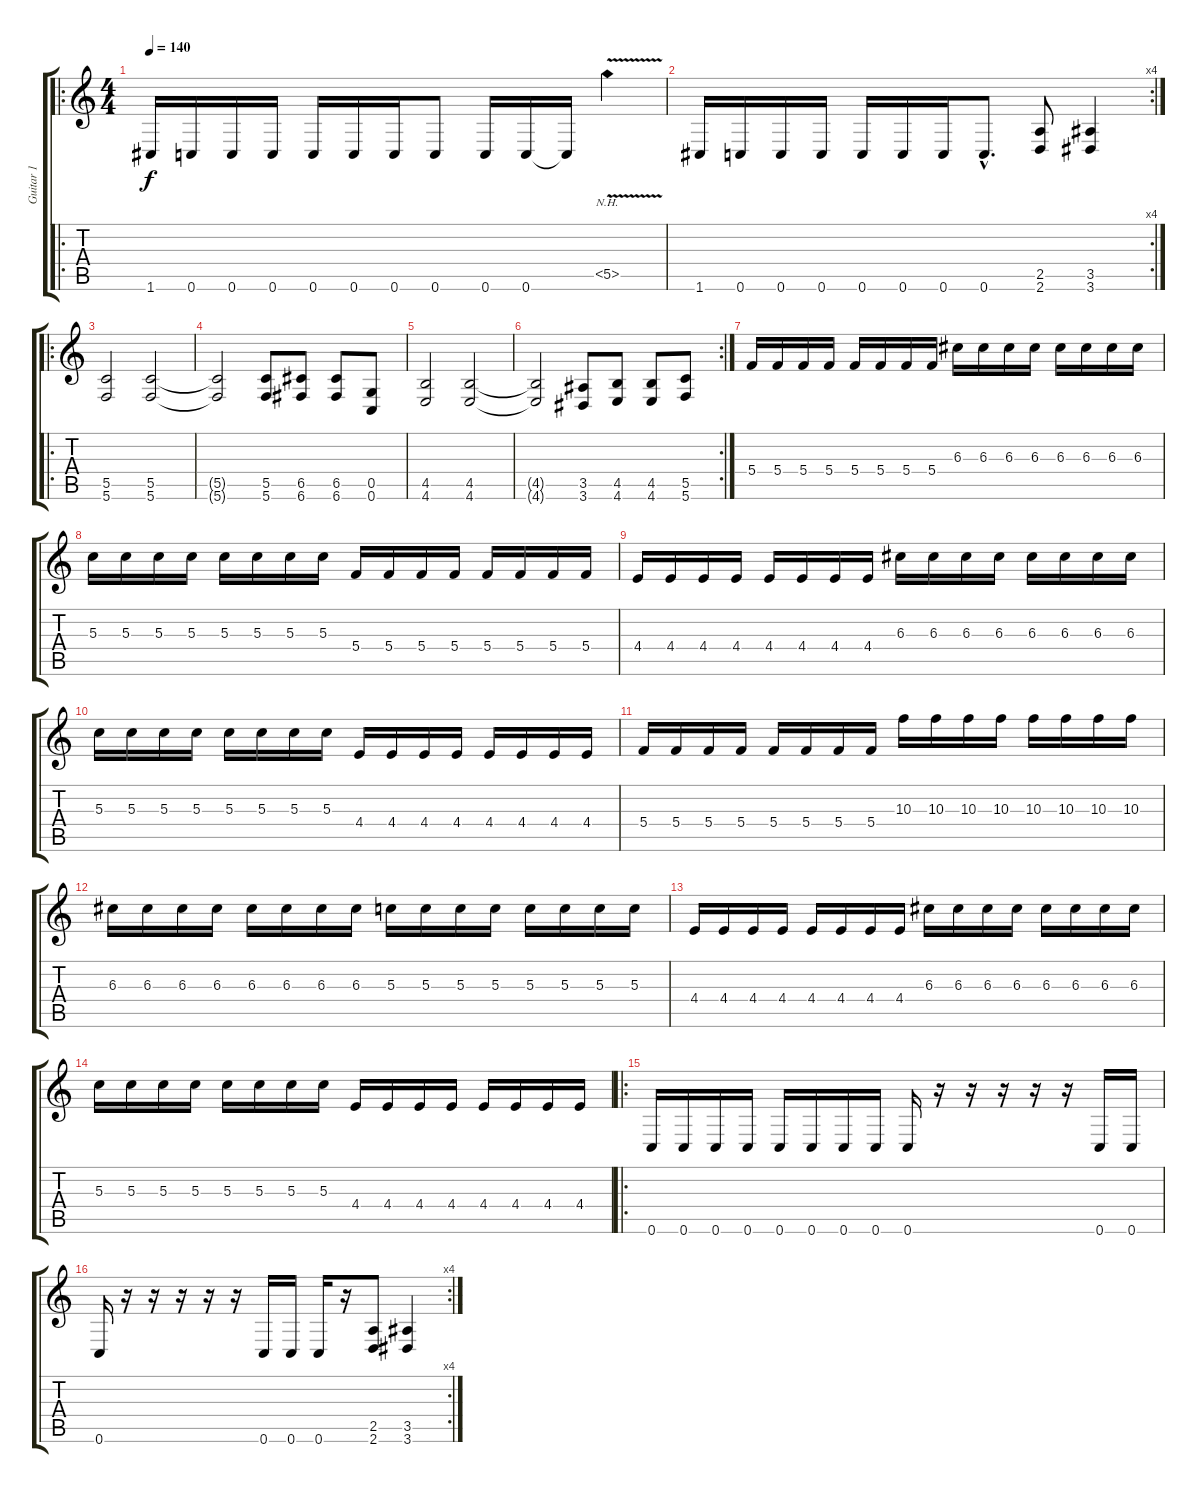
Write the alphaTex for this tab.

\track ("Guitar 1" "Guitar 1") {instrument distortionguitar}
\staff {score tabs}
\tuning (E4 C4 G3 C3 G2 C2) {hide}
\ro
\ts (4 4)
\tempo 140
\clef g2
\ks c
1.6.16{dy f} 0.6.16 0.6.16 0.6.16 0.6.16 0.6.16 0.6.16 0.6.8 0.6.16 0.6.16 0.6{t}.16 5.5{nh v}.4 |
\rc 4
1.6.16 0.6.16 0.6.16 0.6.16 0.6.16 0.6.16 0.6.16 0.6{hac}.8{d} (2.5 2.6).8 (3.5 3.6).4 |
\ro
(5.5 5.6).2 (5.5 5.6).2 |
(5.5{t} 5.6{t}).2 (5.5 5.6).8 (6.5 6.6).8 (6.5 6.6).8 (0.5 0.6).8 |
(4.5 4.6).2 (4.5 4.6).2 |
\rc 2
(4.5{t} 4.6{t}).2 (3.5 3.6).8 (4.5 4.6).8 (4.5 4.6).8 (5.5 5.6).8 |
5.4.16 5.4.16 5.4.16 5.4.16 5.4.16 5.4.16 5.4.16 5.4.16 6.3.16 6.3.16 6.3.16 6.3.16 6.3.16 6.3.16 6.3.16 6.3.16 |
5.3.16 5.3.16 5.3.16 5.3.16 5.3.16 5.3.16 5.3.16 5.3.16 5.4.16 5.4.16 5.4.16 5.4.16 5.4.16 5.4.16 5.4.16 5.4.16 |
4.4.16 4.4.16 4.4.16 4.4.16 4.4.16 4.4.16 4.4.16 4.4.16 6.3.16 6.3.16 6.3.16 6.3.16 6.3.16 6.3.16 6.3.16 6.3.16 |
5.3.16 5.3.16 5.3.16 5.3.16 5.3.16 5.3.16 5.3.16 5.3.16 4.4.16 4.4.16 4.4.16 4.4.16 4.4.16 4.4.16 4.4.16 4.4.16 |
5.4.16 5.4.16 5.4.16 5.4.16 5.4.16 5.4.16 5.4.16 5.4.16 10.3.16 10.3.16 10.3.16 10.3.16 10.3.16 10.3.16 10.3.16 10.3.16 |
6.3.16 6.3.16 6.3.16 6.3.16 6.3.16 6.3.16 6.3.16 6.3.16 5.3.16 5.3.16 5.3.16 5.3.16 5.3.16 5.3.16 5.3.16 5.3.16 |
4.4.16 4.4.16 4.4.16 4.4.16 4.4.16 4.4.16 4.4.16 4.4.16 6.3.16 6.3.16 6.3.16 6.3.16 6.3.16 6.3.16 6.3.16 6.3.16 |
5.3.16 5.3.16 5.3.16 5.3.16 5.3.16 5.3.16 5.3.16 5.3.16 4.4.16 4.4.16 4.4.16 4.4.16 4.4.16 4.4.16 4.4.16 4.4.16 |
\ro
0.6.16 0.6.16 0.6.16 0.6.16 0.6.16 0.6.16 0.6.16 0.6.16 0.6.16 r.16 r.16 r.16 r.16 r.16 0.6.16 0.6.16 |
\rc 4
0.6.16 r.16 r.16 r.16 r.16 r.16 0.6.16 0.6.16 0.6.16 r.16 (2.5 2.6).8 (3.5 3.6).4
